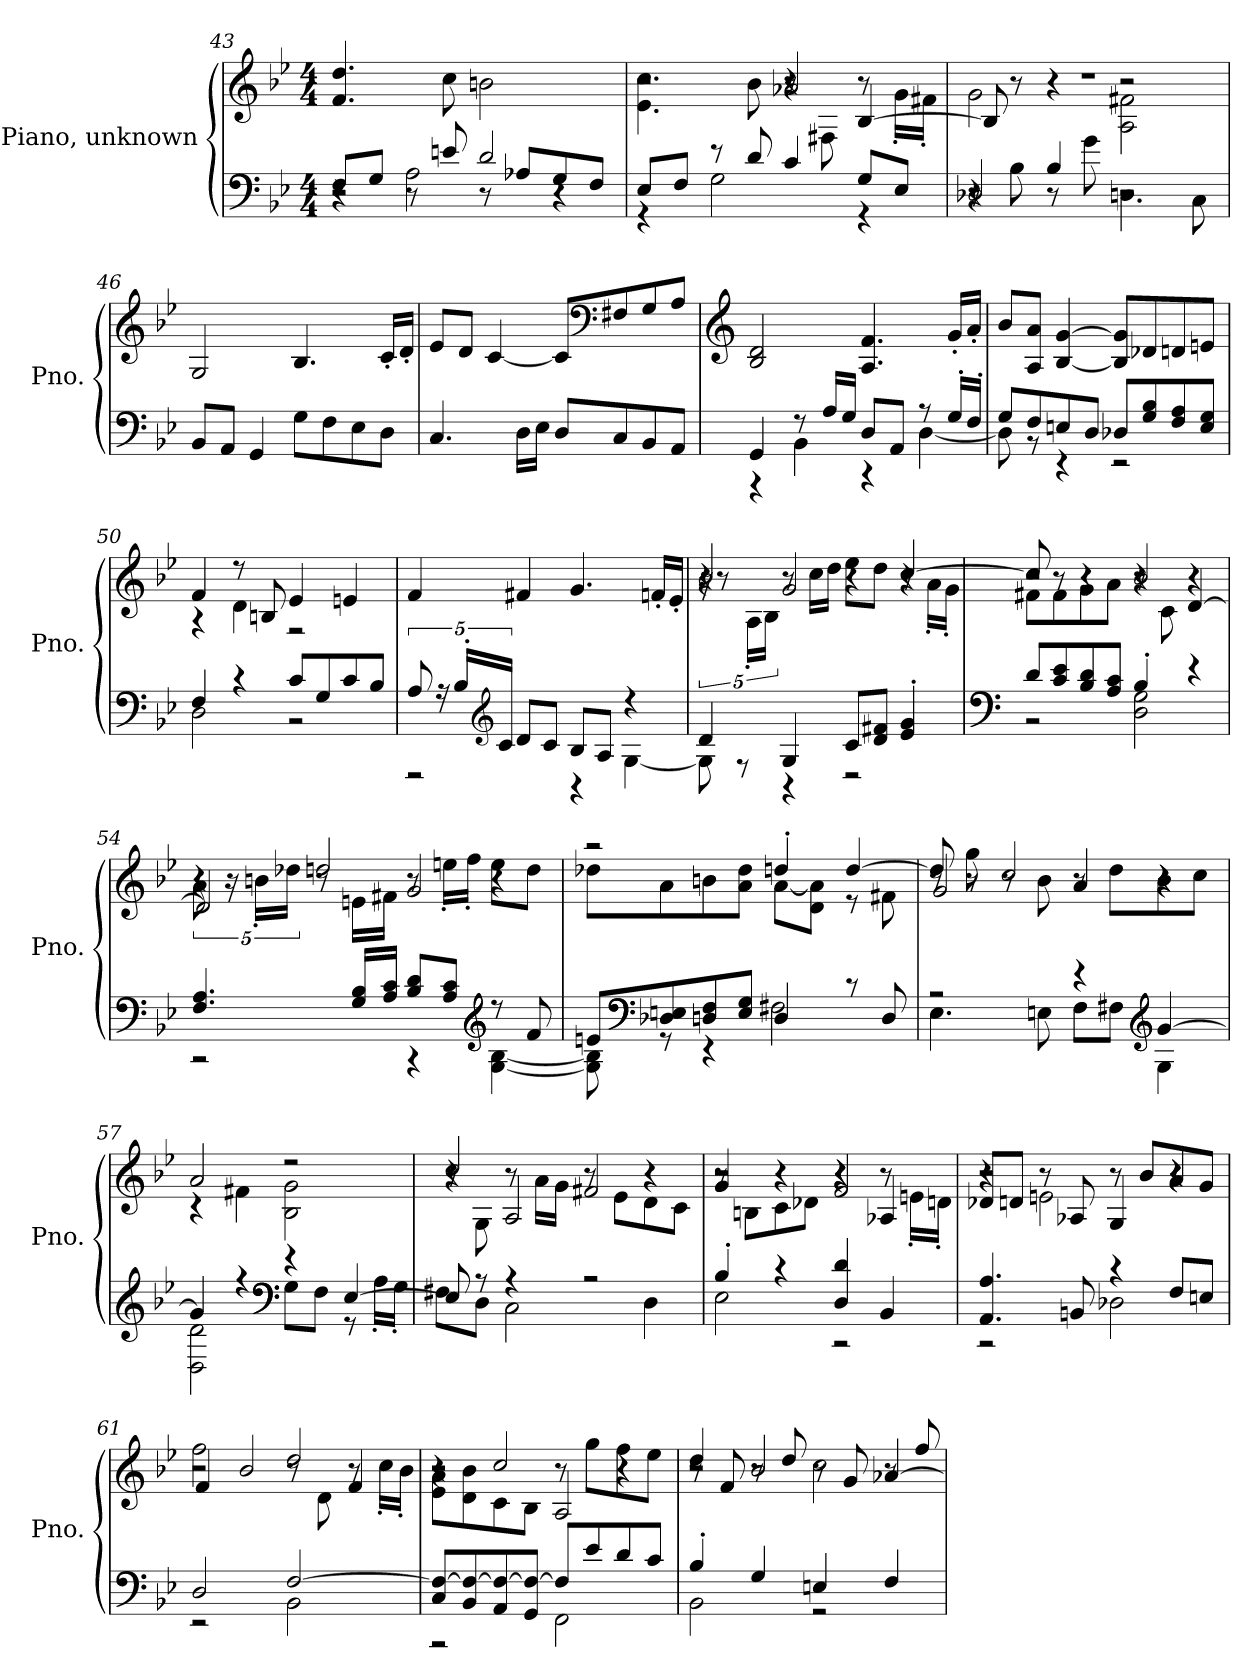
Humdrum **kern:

**kern	**kern
*part1	*part1
*staff2	*staff1
*I"Piano, unknown	*
*I'Pno.	*
*clefF4	*clefG2
*k[b-e-]	*k[b-e-]
*M4/4	*M4/4
=43	=43
*^	*
*	*^	*
2r	4r	8F/L	4.f/ 4.dd/
.	.	8G/J	.
.	2A\	8r	.
.	.	8en/	8cc\
2d/	.	8r	2bn\
.	.	8A-X/L	.
.	4r	8G/	.
.	.	8F/J	.
*	*v	*v	*
=44	=44	=44
*	*	*^
*	*	*	*^
8E-/L	4r	2r	4.e-\ 4.cc\	2r
8F/J	.	.	.	.
8r	2G\	.	.	.
8d/	.	.	8b-\	.
4c/	.	2a-X/	8r	4r
.	.	.	8F#X\	.
8G/L	4r	.	8r	[4B-/
8E-/J	.	.	16g'\LL	.
.	.	.	16f#X'\JJ	.
!!LO:LB:g=z	!!	!!
=45	=45	=45	=45	=45
*	*^	*	*	*
4r	8r	2D-X/	1r	2g\	8B-/]
.	8B-\	.	.	.	8r
4B-/	8r	.	.	.	4r
.	8g\	.	.	.	.
2r	4.Dn\	2r	.	2A\ 2f#X\	2r
.	8C\	.	.	.	.
*v	*v	*v	*	*	*
*	*v	*v	*v
=46	=46
8BB-/L	2G/
8AA/J	.
4GG/	.
8G\L	4.B-/
8F\	.
8E-\	.
8D\J	16c'/LL
.	16d'/JJ
=47	=47
4.C/	8e-/L
.	8d/J
.	[4c/
16D\LL	.
16E-\JJ	.
8D/L	8c/L]
*	*clefF4
8C/	8F#X/
8BB-/	8G/
8AA/J	8A/J
=48	=48
*	*clefG2
*^	*
4GG/	4r	2B-/ 2d/
8r	4BB-\	.
16A/LL	.	.
16G/JJ	.	.
8D/L	4r	4.A/ 4.f/
8AA/J	.	.
8r	[4D\	.
16G'/LL	.	16g'/LL
16F'/JJ	.	16a'/JJ
!!LO:LB:g=z
=49	=49	=49
8G/L	8D\]	8b-/L
8F/	8r	8A/ 8a/J
8En/	4r	[4B-/ [4g/
8D/J	.	.
8D-X/L	2r	8B-/] 8g/]L
8G/ 8B-/	.	8d-X/
8F/ 8A/	.	8dn/
8E/ 8G/J	.	8en/J
=50	=50	=50
*	*	*^
4F/	2D\	4f/	4r
4r	.	8r	4d\
.	.	8Bn/	.
8c/L	2r	4e-/	2r
8G/	.	.	.
8c/	.	4en/	.
8B-/J	.	.	.
*	*	*v	*v
=51	=51	=51
10A/	2r	4f/
20r	.	.
20B-'/LL	.	.
*clefG2	*	*
20c/JJ	.	.
8d/L	.	4f#X/
8c/J	.	.
8B-/L	4r	4.g/
8A/J	.	.
4r	[4G\	.
.	.	16fn'/LL
.	.	16e-'/JJ
!!LO:LB:g=z
=52	=52	=52
*	*	*^
*	*	*	*^
4d/	8G\]	4r	20r	2b-/
.	.	.	10r	.
.	8r	.	.	.
.	.	.	20A'\LL	.
.	.	.	20B-\JJ	.
4G/	4r	2g/	8r	.
.	.	.	16cc\LL	.
.	.	.	16dd\JJ	.
8c/L	2r	.	8ee-\L	4r
8d/ 8f#X/J	.	.	8dd\J	.
4e-/' 4g/'	.	4r	8r	[4cc/
.	.	.	16a'\LL	.
.	.	.	16g'\JJ	.
=53	=53	=53	=53	=53
*clefF4	*	*	*	*
8d/L	2r	2r	8f#X\L	8cc/]
8c/ 8e-/	.	.	8f#\	8r
8B-/ 8d/	.	.	8g\	4r
8A/ 8c/J	.	.	8a\J	.
4B-'/	2D\ 2G\	2b-/	8r	4r
.	.	.	8c\	.
4r	.	.	4r	[4d/
=54	=54	=54	=54	=54
4.F/ 4.A/	2r	4r	10a\	2d/]
.	.	.	20r	.
.	.	.	20bn'\LL	.
.	.	.	20dd-X\JJ	.
.	.	2ddn/	8r	.
16G/ 16B-/LL	.	.	16en\LL	.
16A/ 16c/JJ	.	.	16f#X\JJ	.
8B-/ 8d/L	4r	.	8r	2g/
8A/ 8c/J	.	.	16een'\LL	.
.	.	.	16ff'\JJ	.
*clefG2	*	*	*	*
8r	[4G\ [4B-\	4r	8ee\L	.
8f/	.	.	8dd\J	.
*	*	*	*v	*v
!!LO:LB:g=z
=55	=55	=55	=55
8en/L	8G\] 8B-\]	2r	8dd-X\L
*clefF4	*	*	*
8D-X/ 8En/	8r	.	8a\
8Dn/ 8F/	4r	.	8bn\
8E/ 8G/J	.	.	8a\ 8dd-\J
4D/	2F#X\	4ddn'/	[8a\L
.	.	.	8d\ 8a\]J
8r	.	[4dd/	8r
8D/	.	.	8f#X\
=56	=56	=56	=56
*	*	*	*^
2r	4.E-\	8dd/]	8r	2g/
.	.	8r	8gg\	.
.	.	2cc/	8r	.
.	8En\	.	8b-\	.
4r	8F\L	.	8r	4a/
.	8F#X\J	.	8dd\L	.
*clefG2	*	*	*	*
[4g/	4G\	4r	8b-\	4r
.	.	.	8cc\J	.
*	*	*	*v	*v
=57	=57	=57	=57
4g/]	2D\ 2d\	2a/	4r
4r	.	.	4f#X\
*clefF4	*	*	*
4r	8G\L	2r	2B-\ 2g\
.	8F\J	.	.
[4E-/	8r	.	.
.	16A'\LL	.	.
.	16G'\JJ	.	.
!!LO:PB:g=z
=58	=58	=58	=58
*	*	*	*^
8E-/]	8F#X\L	2cc/	8r	4r
8r	8D\J	.	8G\	.
4r	2C\	.	8r	2A/
.	.	.	16a\LL	.
.	.	.	16g\JJ	.
2r	.	2f#X/	8r	.
.	.	.	8e-\L	.
.	4D\	.	8d\	4r
.	.	.	8c\J	.
=59	=59	=59	=59	=59
4B-'/	2E-\	4g/	8r	2r
.	.	.	8Bn\L	.
4r	.	4r	8c\	.
.	.	.	8d-X\J	.
4D/ 4d/	2r	2f/	4r	4r
4BB-/	.	.	8r	4A-X/
.	.	.	16en'\LL	.
.	.	.	16dn'\JJ	.
=60	=60	=60	=60	=60
4.AA/ 4.A/	2r	8d-X/L	4r	2r
.	.	8dn/J	.	.
.	.	8r	2en\	.
8BBn/	.	8A-X/	.	.
4r	2D-X\	8r	.	4G/
.	.	8b-/L	.	.
8F/L	.	8a/	4r	4r
8En/J	.	8g/J	.	.
!!LO:LB:g=z	!!	!!
=61	=61	=61	=61	=61
2D/	2r	2r	2ff\	4f/
.	.	.	.	2b-/
[2F/	2BB-\	2dd/	8r	.
.	.	.	8d\	.
.	.	.	8r	4f/
.	.	.	16cc'\LL	.
.	.	.	16b-'\JJ	.
=62	=62	=62	=62	=62
8C/ 8F/_L	2r	4r	8e-\ 8a\L	2r
8BB-/ 8F/_	.	.	8d\ 8b-\	.
8AA/ 8F/_	.	2cc/	8c\	.
8GG/ 8F/_J	.	.	8B-\J	.
8F/L]	2FF\	.	8r	2A/
8e-/	.	.	8gg\L	.
8d/	.	4r	8ff\	.
8c/J	.	.	8ee-\J	.
=63	=63	=63	=63	=63
4B-'/	2BB-\	4dd/	2r	8r
.	.	.	.	8f/
4G/	.	2b-/	.	8r
.	.	.	.	8dd/
4En/	2r	.	2cc\	8r
.	.	.	.	8g/
4F/	.	[4a-X/	.	8r
.	.	.	.	8ff/
*v	*v	*	*	*
*	*v	*v	*v
=	=
*-	*-
